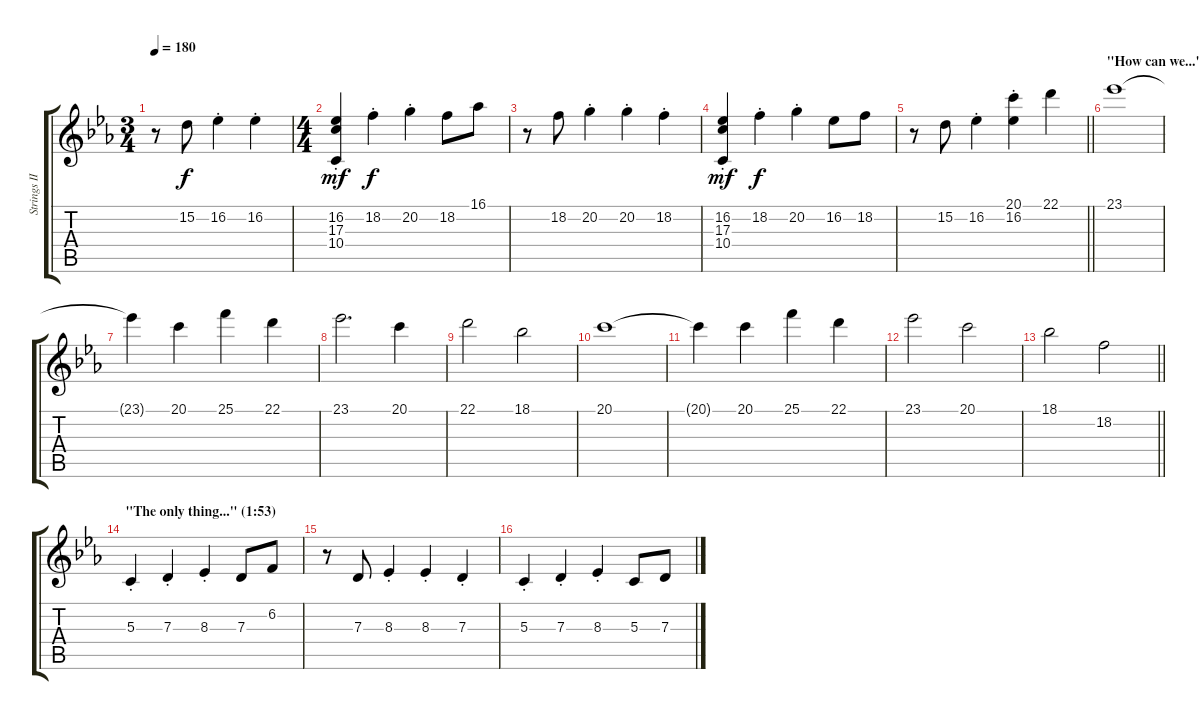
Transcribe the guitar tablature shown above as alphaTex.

\track ("Strings II" "Strings II") {instrument stringensemble2}
\staff {score tabs}
\tuning (E4 B3 G3 D3 A2 E2) {hide}
\ts (3 4)
\tempo 180
\clef g2
\ks cminor
r.8{dy f} 15.2.8 16.2{st}.4 16.2{st}.4 |
\ts (4 4)
(16.2{st} 17.3{st} 10.4{st}).4{dy mf} 18.2{st}.4{dy f} 20.2{st}.4 18.2.8 16.1.8 |
r.8 18.2.8 20.2{st}.4 20.2{st}.4 18.2{st}.4 |
(16.2{st} 17.3{st} 10.4{st}).4{dy mf} 18.2{st}.4{dy f} 20.2{st}.4 16.2.8 18.2.8 |
\barLineRight lightlight
r.8 15.2.8 16.2{st}.4 (20.1 16.2{st}).4 22.1.4 |
\section ("" "\"How can we...\" (1:44)")
23.1.1 |
23.1{t}.4 20.1.4 25.1.4 22.1.4 |
23.1.2{d} 20.1.4 |
22.1.2 18.1.2 |
20.1.1 |
20.1{t}.4 20.1.4 25.1.4 22.1.4 |
23.1.2 20.1.2 |
\barLineRight lightlight
18.1.2 18.2.2 |
\section ("" "\"The only thing...\" (1:53)")
5.3{st}.4 7.3{st}.4 8.3{st}.4 7.3.8 6.2.8 |
r.8 7.3.8 8.3{st}.4 8.3{st}.4 7.3{st}.4 |
5.3{st}.4 7.3{st}.4 8.3{st}.4 5.3.8 7.3.8
